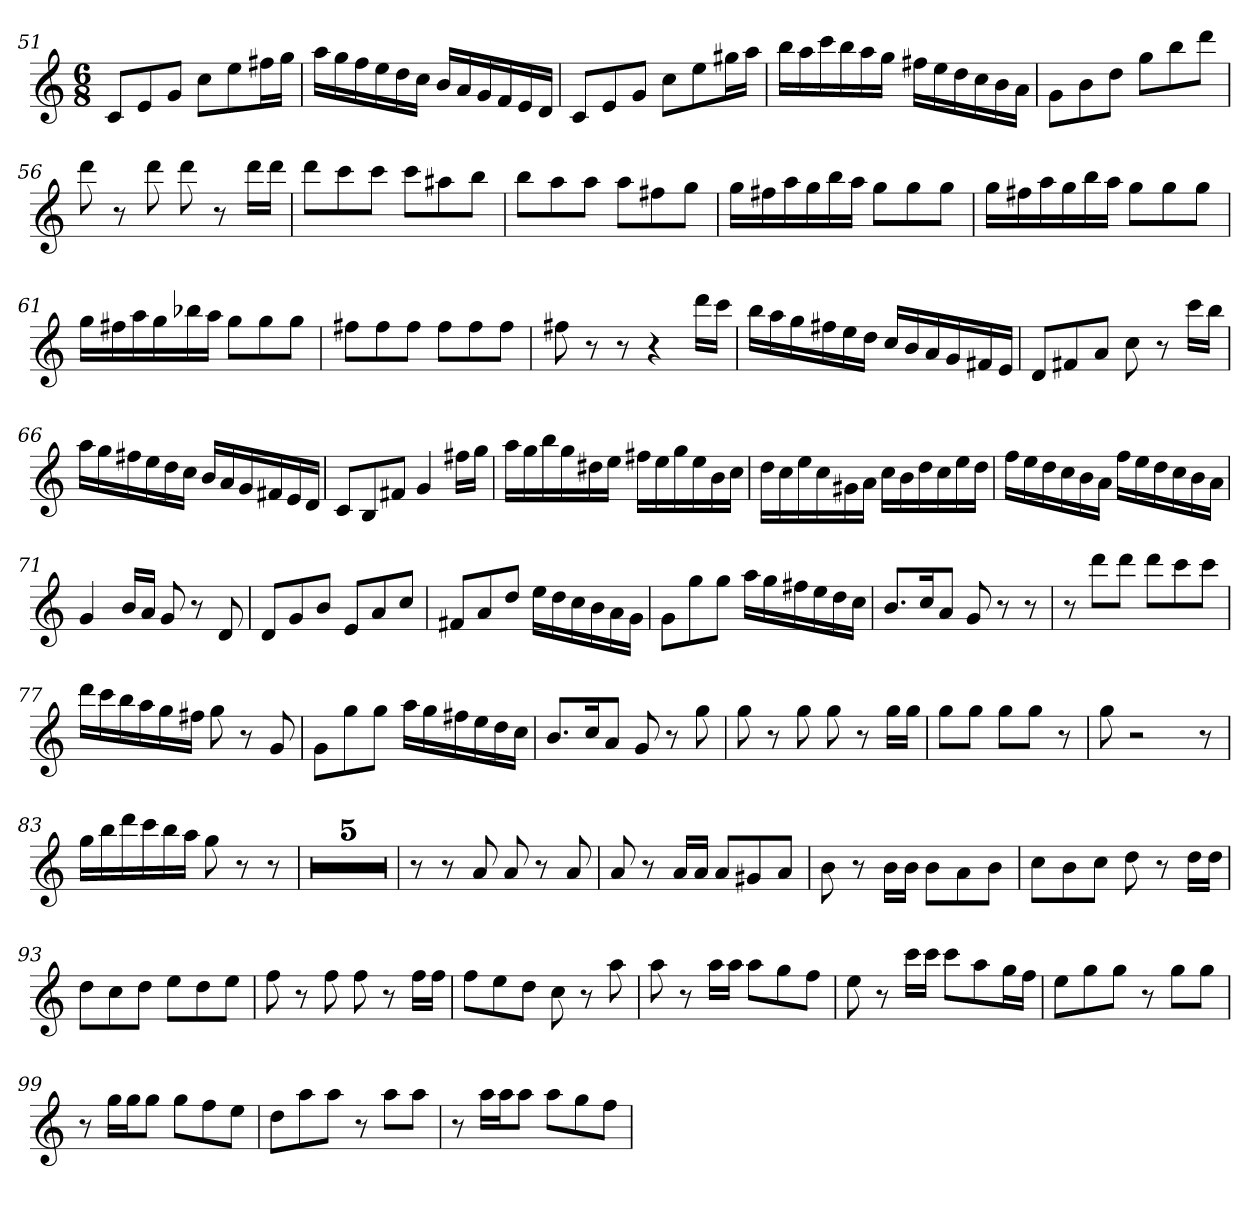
**kern
*part1
*staff1
*clefG2
*k[]
*C:
*M6/8
=51
8c/L
8e/
8g/J
8cc\L
8ee\
16ff#X\L
16gg\JJ
=52
16aa\LL
16gg\
16ff\
16ee\
16dd\
16cc\JJ
16b/LL
16a/
16g/
16f/
16e/
16d/JJ
=53
8c/L
8e/
8g/J
8cc\L
8ee\
16gg#X\L
16aa\JJ
=54
16bb\LL
16aa\
16ccc\
16bb\
16aa\
16gg\JJ
16ff#X\LL
16ee\
16dd\
16cc\
16b\
16a\JJ
=55
8g\L
8b\
8dd\J
8gg\L
8bb\
8ddd\J
=56
8ddd
8r
8ddd
8ddd
8r
16ddd\LL
16ddd\JJ
=57
8ddd\L
8ccc\
8ccc\J
8ccc\L
8aa#X\
8bb\J
=58
8bb\L
8aa\
8aa\J
8aa\L
8ff#X\
8gg\J
=59
16gg\LL
16ff#X\
16aa\
16gg\
16bb\
16aa\JJ
8gg\L
8gg\
8gg\J
=60
16gg\LL
16ff#X\
16aa\
16gg\
16bb\
16aa\JJ
8gg\L
8gg\
8gg\J
=61
16gg\LL
16ff#X\
16aa\
16gg\
16bb-X\
16aa\JJ
8gg\L
8gg\
8gg\J
=62
8ff#X\L
8ff#\
8ff#\J
8ff#\L
8ff#\
8ff#\J
=63
8ff#X
8r
8r
4r
16ddd\LL
16ccc\JJ
=64
16bb\LL
16aa\
16gg\
16ff#X\
16ee\
16dd\JJ
16cc/LL
16b/
16a/
16g/
16f#X/
16e/JJ
=65
8d/L
8f#X/
8a/J
8cc
8r
16ccc\LL
16bb\JJ
=66
16aa\LL
16gg\
16ff#X\
16ee\
16dd\
16cc\JJ
16b/LL
16a/
16g/
16f#X/
16e/
16d/JJ
=67
8c/L
8B/
8f#X/J
4g
16ff#X\LL
16gg\JJ
=68
16aa\LL
16gg\
16bb\
16gg\
16dd#X\
16ee\JJ
16ff#X\LL
16ee\
16gg\
16ee\
16b\
16cc\JJ
=69
16dd\LL
16cc\
16ee\
16cc\
16g#X\
16a\JJ
16cc\LL
16b\
16dd\
16cc\
16ee\
16dd\JJ
=70
16ff\LL
16ee\
16dd\
16cc\
16b\
16a\JJ
16ff\LL
16ee\
16dd\
16cc\
16b\
16a\JJ
=71
4g
16b/LL
16a/JJ
8g
8r
8d
=72
8d/L
8g/
8b/J
8e/L
8a/
8cc/J
=73
8f#X/L
8a/
8dd/J
16ee\LL
16dd\
16cc\
16b\
16a\
16g\JJ
=74
8g\L
8gg\
8gg\J
16aa\LL
16gg\
16ff#X\
16ee\
16dd\
16cc\JJ
=75
8.b/L
16cc/K
8a/J
8g
8r
8r
=76
8r
8ddd\L
8ddd\J
8ddd\L
8ccc\
8ccc\J
=77
16ddd\LL
16ccc\
16bb\
16aa\
16gg\
16ff#X\JJ
8gg
8r
8g
=78
8g\L
8gg\
8gg\J
16aa\LL
16gg\
16ff#X\
16ee\
16dd\
16cc\JJ
=79
8.b/L
16cc/K
8a/J
8g
8r
8gg
=80
8gg
8r
8gg
8gg
8r
16gg\LL
16gg\JJ
=81
8gg\L
8gg\J
8gg\L
8gg\J
8r
=82
8gg
2r
8r
=83
16gg\LL
16bb\
16ddd\
16ccc\
16bb\
16aa\JJ
8gg
8r
8r
=84
2.r
=85
2.r
=86
2.r
=87
2.r
=88
2.r
=89
8r
8r
8a
8a
8r
8a
=90
8a
8r
16a/LL
16a/JJ
8a/L
8g#X/
8a/J
=91
8b
8r
16b\LL
16b\JJ
8b\L
8a\
8b\J
=92
8cc\L
8b\
8cc\J
8dd
8r
16dd\LL
16dd\JJ
=93
8dd\L
8cc\
8dd\J
8ee\L
8dd\
8ee\J
=94
8ff
8r
8ff
8ff
8r
16ff\LL
16ff\JJ
=95
8ff\L
8ee\
8dd\J
8cc
8r
8aa
=96
8aa
8r
16aa\LL
16aa\JJ
8aa\L
8gg\
8ff\J
=97
8ee
8r
16ccc\LL
16ccc\JJ
8ccc\L
8aa\
16gg\L
16ff\JJ
=98
8ee\L
8gg\
8gg\J
8r
8gg\L
8gg\J
=99
8r
16gg\LL
16gg\J
8gg\J
8gg\L
8ff\
8ee\J
=100
8dd\L
8aa\
8aa\J
8r
8aa\L
8aa\J
=101
8r
16aa\LL
16aa\J
8aa\J
8aa\L
8gg\
8ff\J
=
*-
